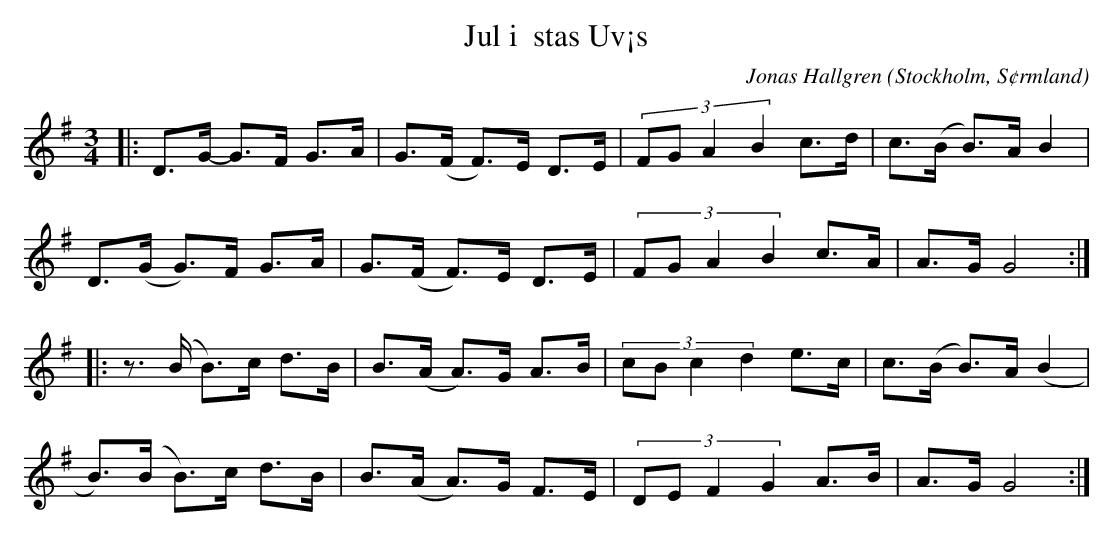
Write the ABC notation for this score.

X:1
T:Jul i  stas Uv¡s
C:Jonas Hallgren
O:Stockholm, S¢rmland
M:3/4
L:1/16
K:G
|: D3G- G3F G3A | G3(F F3)E D3E | (3:2:4 F2G2A4B4 c3d| c3(B B3)A B4 |
   D3(G G3)F G3A | G3(F F3)E D3E | (3:2:4 F2G2A4B4 c3A| A3G G8 :|
|: z3(B B3)c d3B | B3(A A3)G A3B | (3:2:4 c2B2c4d4 e3c | c3(B B3)A (B4 |
   B3)(B B3)c d3B | B3(A A3)G F3E | (3:2:4 D2E2F4G4 A3B | A3G G8 :|
